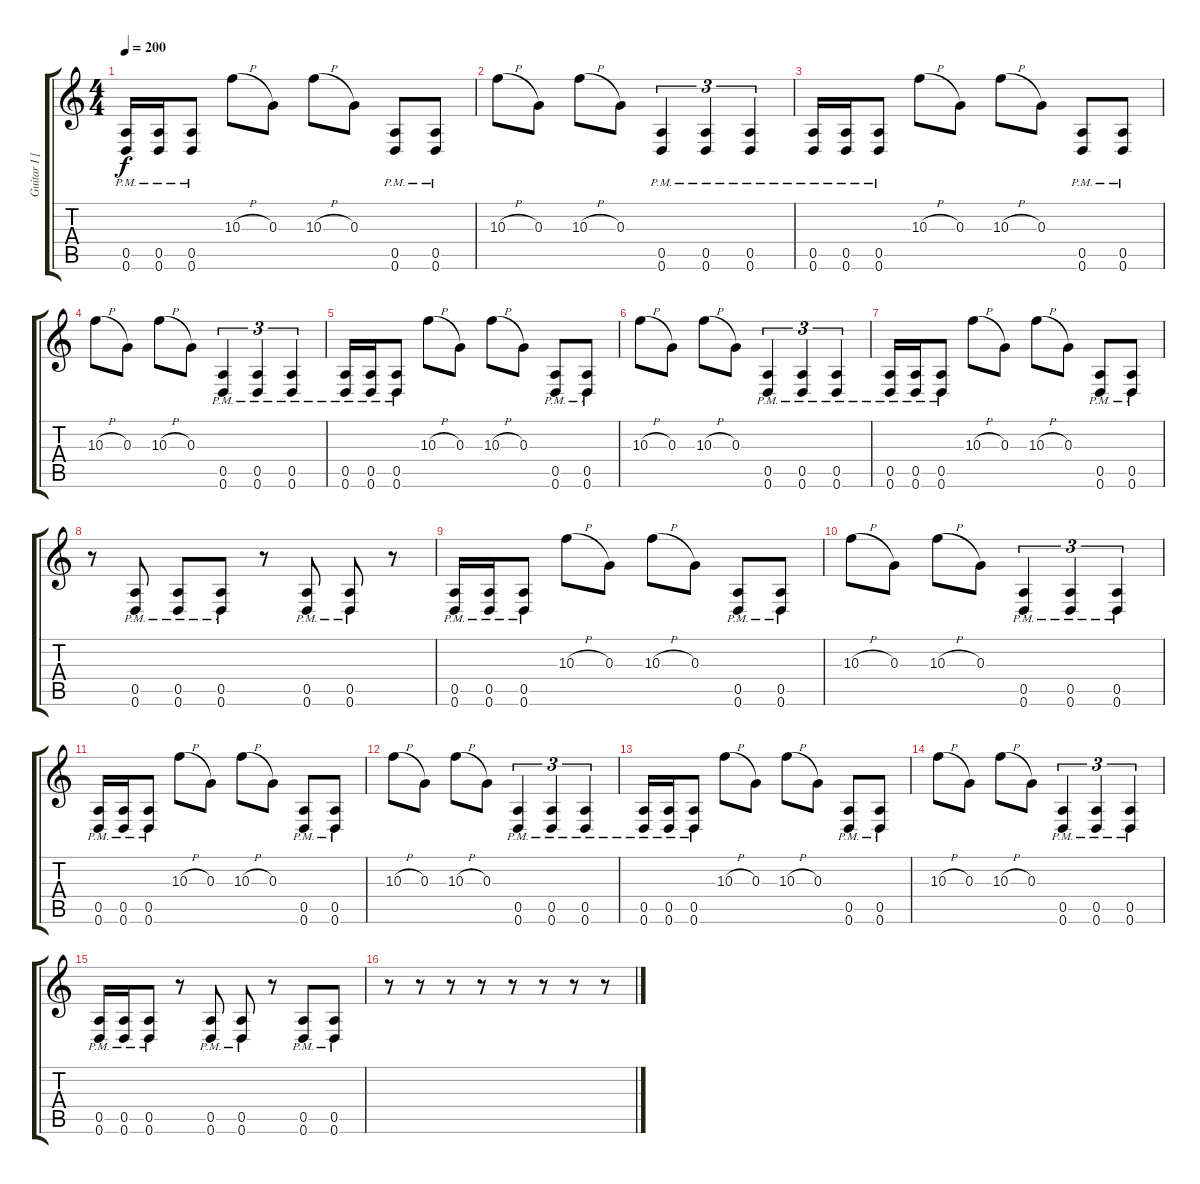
\track ("Guitar I [Eric]" "Guitar I [") {instrument distortionguitar}
\staff {score tabs}
\tuning (E4 B3 G3 D3 A2 D2) {hide}
\ts (4 4)
\tempo 200
\clef g2
\ks c
(0.5{pm} 0.6{pm}).16{dy f instrument distortionguitar} (0.5{pm} 0.6{pm}).16 (0.5{pm} 0.6{pm}).8 10.3{h}.8 0.3.8 10.3{h}.8 0.3.8 (0.5{pm} 0.6{pm}).8 (0.5{pm} 0.6{pm}).8 |
10.3{h}.8 0.3.8 10.3{h}.8 0.3.8 (0.5{pm} 0.6{pm}).4{tu (3 2)} (0.5{pm} 0.6{pm}).4{tu (3 2)} (0.5{pm} 0.6{pm}).4{tu (3 2)} |
(0.5{pm} 0.6{pm}).16 (0.5{pm} 0.6{pm}).16 (0.5{pm} 0.6{pm}).8 10.3{h}.8 0.3.8 10.3{h}.8 0.3.8 (0.5{pm} 0.6{pm}).8 (0.5{pm} 0.6{pm}).8 |
10.3{h}.8 0.3.8 10.3{h}.8 0.3.8 (0.5{pm} 0.6{pm}).4{tu (3 2)} (0.5{pm} 0.6{pm}).4{tu (3 2)} (0.5{pm} 0.6{pm}).4{tu (3 2)} |
(0.5{pm} 0.6{pm}).16 (0.5{pm} 0.6{pm}).16 (0.5{pm} 0.6{pm}).8 10.3{h}.8 0.3.8 10.3{h}.8 0.3.8 (0.5{pm} 0.6{pm}).8 (0.5{pm} 0.6{pm}).8 |
10.3{h}.8 0.3.8 10.3{h}.8 0.3.8 (0.5{pm} 0.6{pm}).4{tu (3 2)} (0.5{pm} 0.6{pm}).4{tu (3 2)} (0.5{pm} 0.6{pm}).4{tu (3 2)} |
(0.5{pm} 0.6{pm}).16 (0.5{pm} 0.6{pm}).16 (0.5{pm} 0.6{pm}).8 10.3{h}.8 0.3.8 10.3{h}.8 0.3.8 (0.5{pm} 0.6{pm}).8 (0.5{pm} 0.6{pm}).8 |
r.8 (0.5{pm} 0.6{pm}).8 (0.5{pm} 0.6{pm}).8 (0.5{pm} 0.6{pm}).8 r.8 (0.5{pm} 0.6{pm}).8 (0.5{pm} 0.6{pm}).8 r.8 |
(0.5{pm} 0.6{pm}).16 (0.5{pm} 0.6{pm}).16 (0.5{pm} 0.6{pm}).8 10.3{h}.8 0.3.8 10.3{h}.8 0.3.8 (0.5{pm} 0.6{pm}).8 (0.5{pm} 0.6{pm}).8 |
10.3{h}.8 0.3.8 10.3{h}.8 0.3.8 (0.5{pm} 0.6{pm}).4{tu (3 2)} (0.5{pm} 0.6{pm}).4{tu (3 2)} (0.5{pm} 0.6{pm}).4{tu (3 2)} |
(0.5{pm} 0.6{pm}).16 (0.5{pm} 0.6{pm}).16 (0.5{pm} 0.6{pm}).8 10.3{h}.8 0.3.8 10.3{h}.8 0.3.8 (0.5{pm} 0.6{pm}).8 (0.5{pm} 0.6{pm}).8 |
10.3{h}.8 0.3.8 10.3{h}.8 0.3.8 (0.5{pm} 0.6{pm}).4{tu (3 2)} (0.5{pm} 0.6{pm}).4{tu (3 2)} (0.5{pm} 0.6{pm}).4{tu (3 2)} |
(0.5{pm} 0.6{pm}).16 (0.5{pm} 0.6{pm}).16 (0.5{pm} 0.6{pm}).8 10.3{h}.8 0.3.8 10.3{h}.8 0.3.8 (0.5{pm} 0.6{pm}).8 (0.5{pm} 0.6{pm}).8 |
10.3{h}.8 0.3.8 10.3{h}.8 0.3.8 (0.5{pm} 0.6{pm}).4{tu (3 2)} (0.5{pm} 0.6{pm}).4{tu (3 2)} (0.5{pm} 0.6{pm}).4{tu (3 2)} |
(0.5{pm} 0.6{pm}).16 (0.5{pm} 0.6{pm}).16 (0.5{pm} 0.6{pm}).8 r.8 (0.5{pm} 0.6{pm}).8 (0.5{pm} 0.6{pm}).8 r.8 (0.5{pm} 0.6{pm}).8 (0.5{pm} 0.6{pm}).8 |
r.8 r.8 r.8 r.8 r.8 r.8 r.8 r.8
